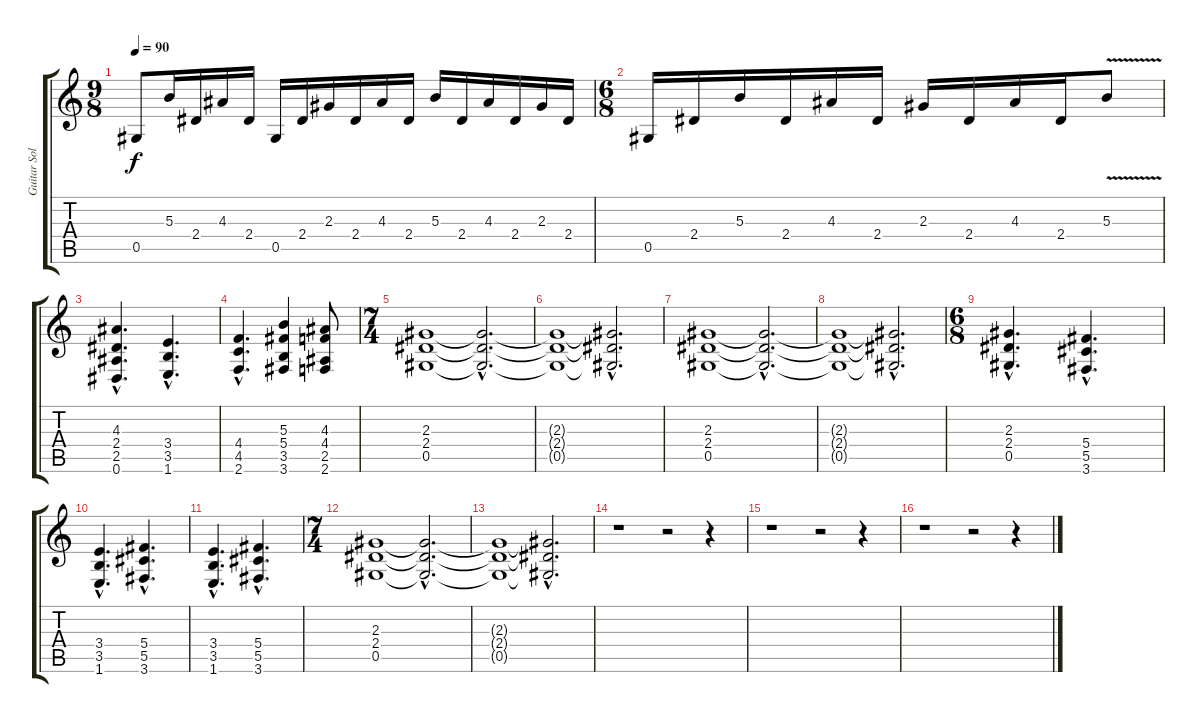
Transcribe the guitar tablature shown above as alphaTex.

\track ("Guitar Solo/Rhythm" "Guitar Sol") {instrument distortionguitar}
\staff {score tabs}
\tuning (Eb4 Bb3 Gb3 Db3 Ab2 Eb2) {hide}
\ts (9 8)
\tempo 90
\clef g2
\ks c
0.5.8{dy f} 5.3.16 2.4.16 4.3.16 2.4.16 0.5.16 2.4.16 2.3.16 2.4.16 4.3.16 2.4.16 5.3.16 2.4.16 4.3.16 2.4.16 2.3.16 2.4.16 |
\ts (6 8)
0.5.16 2.4.16 5.3.16 2.4.16 4.3.16 2.4.16 2.3.16 2.4.16 4.3.16 2.4.16 5.3{v}.8 |
(4.3{hac} 2.4{hac} 2.5{hac} 0.6{hac}).4{d} (3.4{hac} 3.5{hac} 1.6{hac}).4{d} |
(4.4{hac} 4.5{hac} 2.6{hac}).4{d} (5.3 5.4 3.5 3.6).4 (4.3 4.4 2.5 2.6).8 |
\ts (7 4)
(2.3 2.4 0.5).1 (2.3{hac t} 2.4{hac t} 0.5{hac t}).2{d} |
(2.3{t} 2.4{t} 0.5{t}).1 (2.3{hac t} 2.4{hac t} 0.5{hac t}).2{d} |
(2.3 2.4 0.5).1 (2.3{hac t} 2.4{hac t} 0.5{hac t}).2{d} |
(2.3{t} 2.4{t} 0.5{t}).1 (2.3{hac t} 2.4{hac t} 0.5{hac t}).2{d} |
\ts (6 8)
(2.3{hac} 2.4{hac} 0.5{hac}).4{d} (5.4{hac} 5.5{hac} 3.6{hac}).4{d} |
(3.4{hac} 3.5{hac} 1.6{hac}).4{d} (5.4{hac} 5.5{hac} 3.6{hac}).4{d} |
(3.4{hac} 3.5{hac} 1.6{hac}).4{d} (5.4{hac} 5.5{hac} 3.6{hac}).4{d} |
\ts (7 4)
(2.3 2.4 0.5).1 (2.3{hac t} 2.4{hac t} 0.5{hac t}).2{d} |
(2.3{t} 2.4{t} 0.5{t}).1 (2.3{hac t} 2.4{hac t} 0.5{hac t}).2{d} |
r.1 r.2 r.4 |
r.1 r.2 r.4 |
r.1 r.2 r.4
